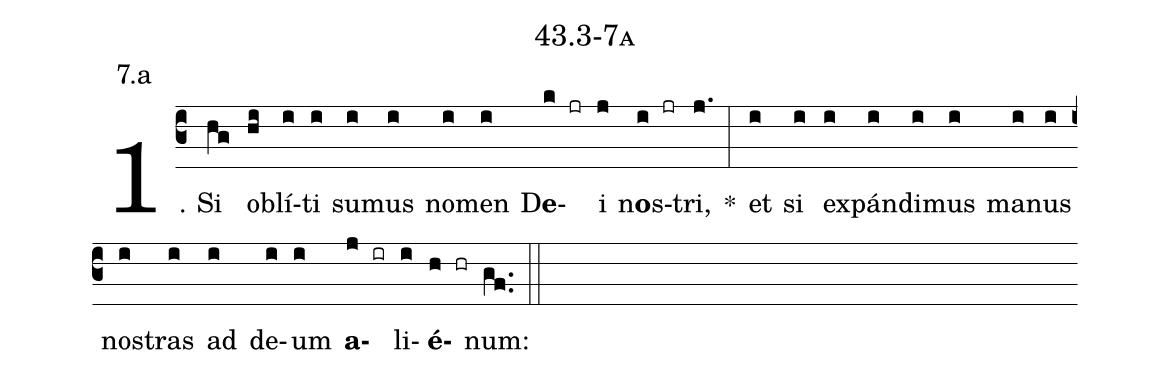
name: 43.3-7a;
annotation: 7.a;
%%
(c3)1. Si(hg) ob(hi)lí(i)ti(i) su(i)mus(i) no(i)men(i) D<b>e</b>(k jr)i(j) n<b>o</b>s(i jr)tri,(j.) *(:) et(i) si(i) ex(i)pán(i)di(i)mus(i) ma(i)nus(i) nos(i)tras(i) ad(i) de(i)um(i) <b>a</b>(j ir)li(i)<b>é</b>(h hr)num:(gf..) (::)
